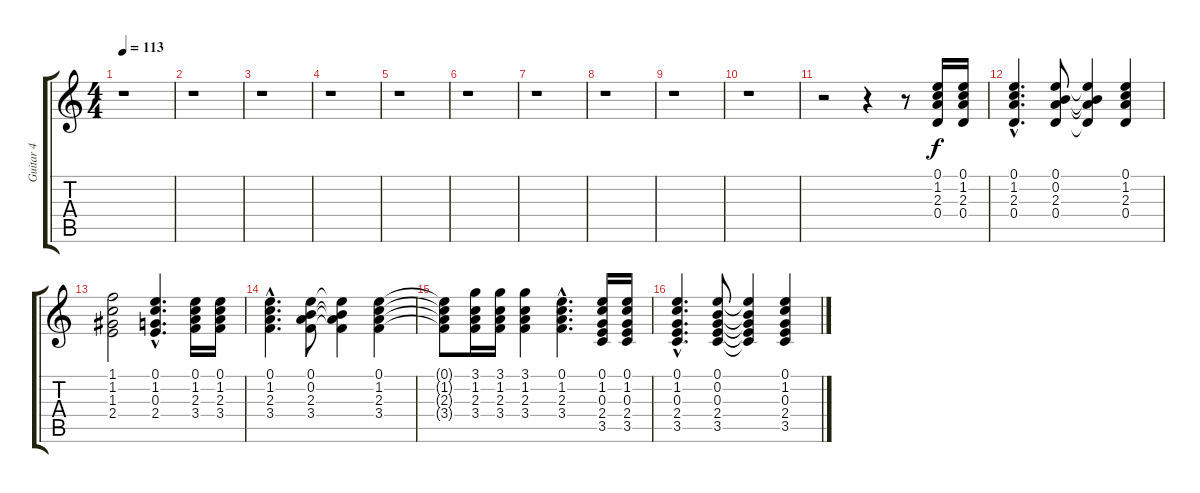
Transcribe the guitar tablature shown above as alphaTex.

\track ("Guitar 4" "Guitar 4") {instrument acousticguitarsteel}
\staff {score tabs}
\tuning (E4 B3 G3 D3 A2 E2) {hide}
\ts (4 4)
\tempo 113
\clef g2
\ks c
r.1{dy f} |
r.1 |
r.1 |
r.1 |
r.1 |
r.1 |
r.1 |
r.1 |
r.1 |
r.1 |
r.2 r.4 r.8 (0.1 1.2 2.3 0.4).16 (0.1 1.2 2.3 0.4).16 |
(0.1{hac} 1.2{hac} 2.3{hac} 0.4{hac}).4{d} (0.1 0.2 2.3 0.4).8 (0.1{t} 0.2{t} 2.3{t} 0.4{t}).4 (0.1 1.2 2.3 0.4).4 |
(1.1 1.2 1.3 2.4).2 (0.1{hac} 1.2{hac} 0.3{hac} 2.4{hac}).4{d} (0.1 1.2 2.3 3.4).16 (0.1 1.2 2.3 3.4).16 |
(0.1{hac} 1.2{hac} 2.3{hac} 3.4{hac}).4{d} (0.1 0.2 2.3 3.4).8 (0.1{t} 0.2{t} 2.3{t} 3.4{t}).4 (0.1 1.2 2.3 3.4).4 |
(0.1{t} 1.2{t} 2.3{t} 3.4{t}).8 (3.1 1.2 2.3 3.4).16 (3.1 1.2 2.3 3.4).16 (3.1 1.2 2.3 3.4).4 (0.1{hac} 1.2{hac} 2.3{hac} 3.4{hac}).4{d} (0.1 1.2 0.3 2.4 3.5).16 (0.1 1.2 0.3 2.4 3.5).16 |
(0.1{hac} 1.2{hac} 0.3{hac} 2.4{hac} 3.5{hac}).4{d} (0.1 0.2 0.3 2.4 3.5).8 (0.1{t} 0.2{t} 0.3{t} 2.4{t} 3.5{t}).4 (0.1 1.2 0.3 2.4 3.5).4
